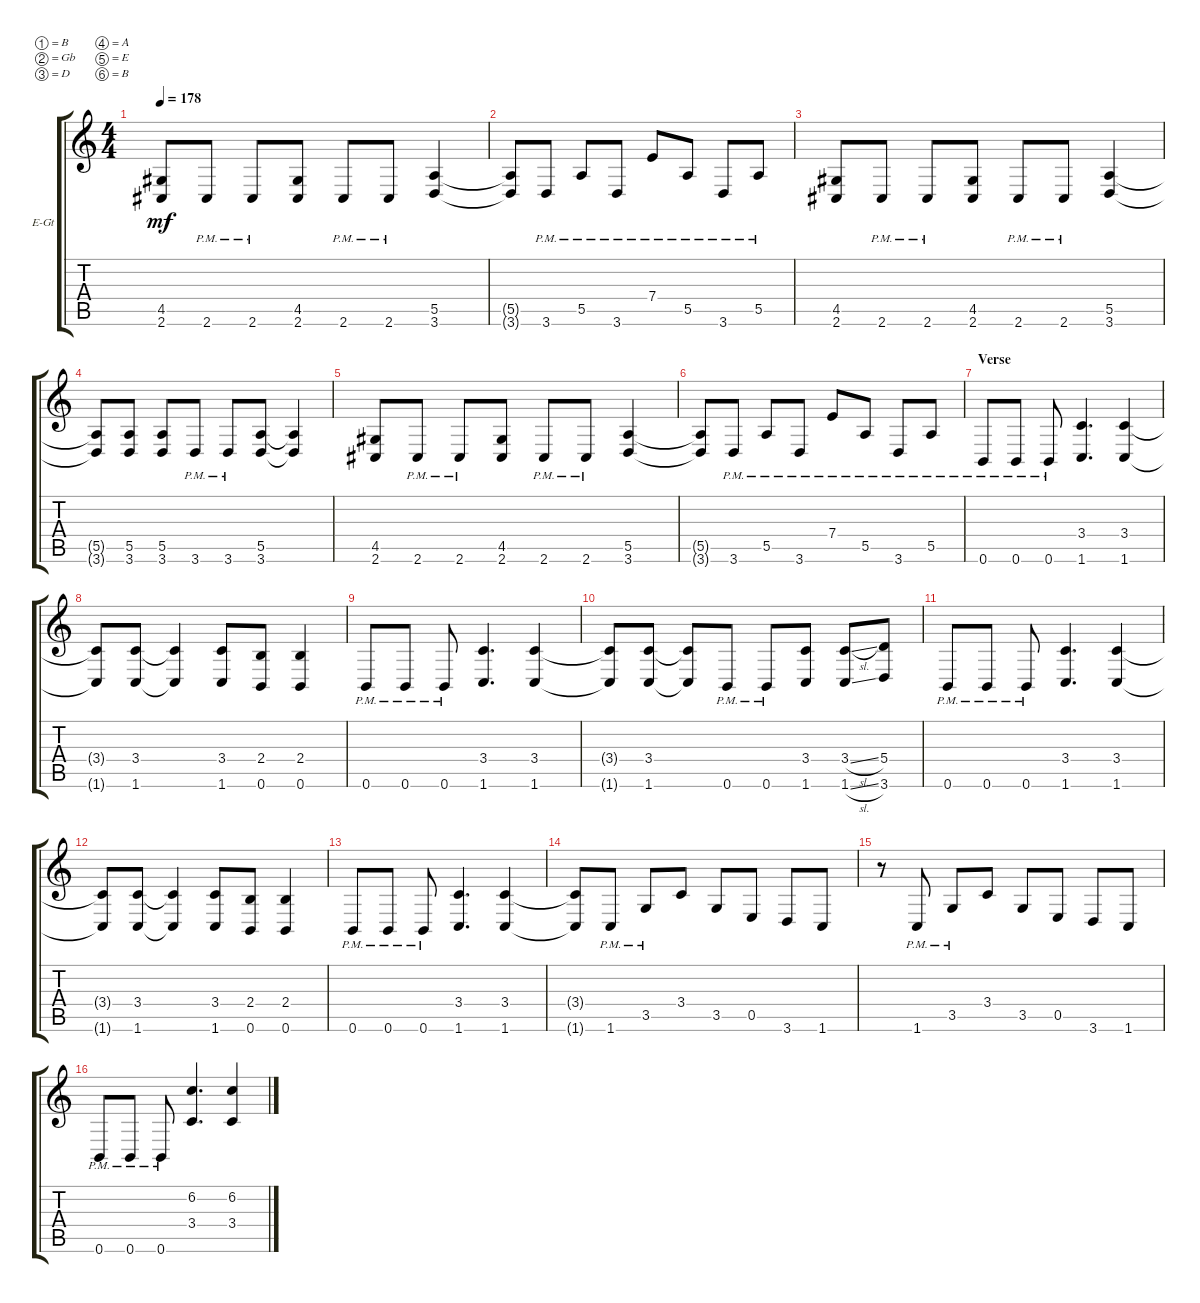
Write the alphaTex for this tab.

\bracketExtendMode groupsimilarinstruments
\firstSystemTrackNameOrientation horizontal
\otherSystemsTrackNameOrientation horizontal
\track ("Electric Guitar 2" "E-Gt") {instrument distortionguitar}
\staff {score tabs}
\tuning (B3 Gb3 D3 A2 E2 B1)
\ts (4 4)
\tempo 178
\clef g2
\ks c
(2.6 4.5).8{dy mf} 2.6{pm}.8 2.6{pm}.8 (4.5 2.6).8 2.6{pm}.8 2.6{pm}.8 (3.6 5.5).4 |
(3.6{t} 5.5{t}).8 3.6{pm}.8 5.5{pm}.8 3.6{pm}.8 7.4{pm}.8 5.5{pm}.8 3.6{pm}.8 5.5{pm}.8 |
(2.6 4.5).8 2.6{pm}.8 2.6{pm}.8 (4.5 2.6).8 2.6{pm}.8 2.6{pm}.8 (3.6 5.5).4 |
(3.6{t} 5.5{t}).8 (3.6 5.5).8 (3.6 5.5).8 3.6{pm}.8 3.6{pm}.8 (3.6 5.5).8 (3.6{t} 5.5{t}).4 |
(2.6 4.5).8 2.6{pm}.8 2.6{pm}.8 (4.5 2.6).8 2.6{pm}.8 2.6{pm}.8 (3.6 5.5).4 |
(3.6{t} 5.5{t}).8 3.6{pm}.8 5.5{pm}.8 3.6{pm}.8 7.4{pm}.8 5.5{pm}.8 3.6{pm}.8 5.5{pm}.8 |
\section ("" "Verse")
0.6{pm}.8 0.6{pm}.8 0.6{pm}.8 (1.6 3.4).4{d} (1.6 3.4).4 |
(3.4{t} 1.6{t}).8 (1.6 3.4).8 (1.6{t} 3.4{t}).4 (1.6 3.4).8 (0.6 2.4).8 (0.6 2.4).4 |
0.6{pm}.8 0.6{pm}.8 0.6{pm}.8 (1.6 3.4).4{d} (1.6 3.4).4 |
(3.4{t} 1.6{t}).8 (1.6 3.4).8 (1.6{t} 3.4{t}).8 0.6{pm}.8 0.6{pm}.8 (1.6 3.4).8 (1.6{sl} 3.4{sl}).8 (3.6 5.4).8 |
0.6{pm}.8 0.6{pm}.8 0.6{pm}.8 (1.6 3.4).4{d} (1.6 3.4).4 |
(3.4{t} 1.6{t}).8 (1.6 3.4).8 (1.6{t} 3.4{t}).4 (1.6 3.4).8 (0.6 2.4).8 (0.6 2.4).4 |
0.6{pm}.8 0.6{pm}.8 0.6{pm}.8 (1.6 3.4).4{d} (1.6 3.4).4 |
(3.4{t} 1.6{t}).8 1.6{pm}.8 3.5{pm}.8 3.4.8 3.5.8 0.5.8 3.6.8 1.6.8 |
r.8 1.6{pm}.8 3.5{pm}.8 3.4.8 3.5.8 0.5.8 3.6.8 1.6.8 |
0.6{pm}.8 0.6{pm}.8 0.6{pm}.8 (3.4 6.2).4{d} (6.2 3.4).4
